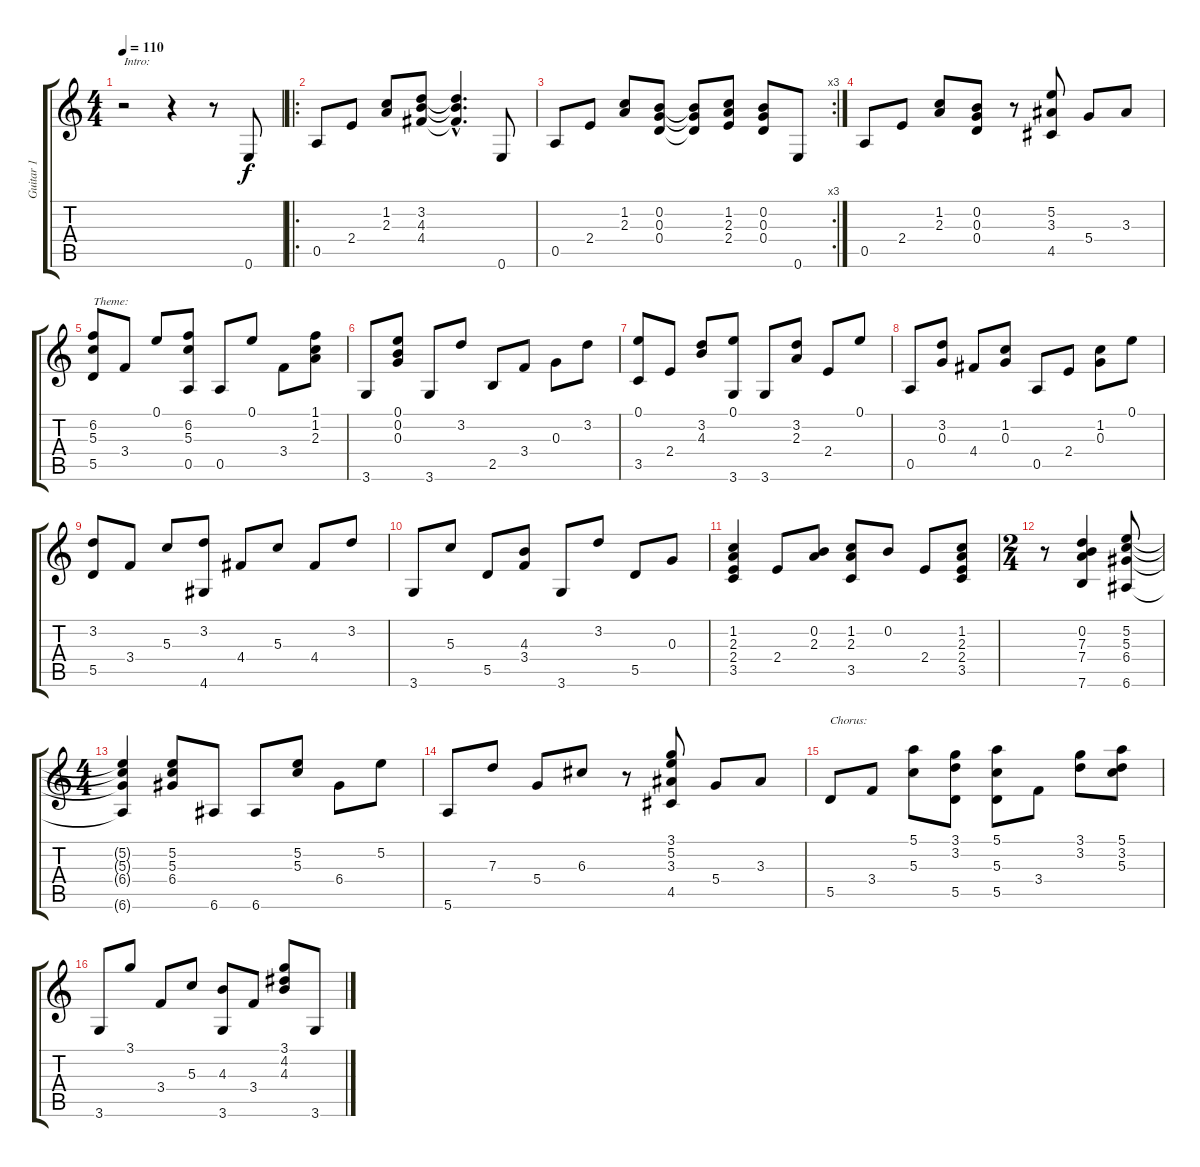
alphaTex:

\track ("Guitar 1" "Guitar 1") {instrument acousticguitarnylon}
\staff {score tabs}
\tuning (E4 B3 G3 D3 A2 E2) {hide}
\ts (4 4)
\tempo 110
\clef g2
\ks c
r.2{txt "Intro:" dy f instrument acousticguitarnylon} r.4 r.8 0.6.8 |
\ro
0.5.8 2.4.8 (1.2 2.3).8 (3.2 4.3 4.4).8 (3.2{hac t} 4.3{hac t} 4.4{hac t}).4{d} 0.6.8 |
\rc 3
0.5.8 2.4.8 (1.2 2.3).8 (0.2 0.3 0.4).8 (0.2{t} 0.3{t} 0.4{t}).8 (1.2 2.3 2.4).8 (0.2 0.3 0.4).8 0.6.8 |
0.5.8 2.4.8 (1.2 2.3).8 (0.2 0.3 0.4).8 r.8 (5.2 3.3 4.5).8 5.4.8 3.3.8 |
(6.2 5.3 5.5).8{txt "Theme:"} 3.4.8 0.1.8 (6.2 5.3 0.5).8 0.5.8 0.1.8 3.4.8 (1.1 1.2 2.3).8 |
3.6.8 (0.1 0.2 0.3).8 3.6.8 3.2.8 2.5.8 3.4.8 0.3.8 3.2.8 |
(0.1 3.5).8 2.4.8 (3.2 4.3).8 (0.1 3.6).8 3.6.8 (3.2 2.3).8 2.4.8 0.1.8 |
0.5.8 (3.2 0.3).8 4.4.8 (1.2 0.3).8 0.5.8 2.4.8 (1.2 0.3).8 0.1.8 |
(3.2 5.5).8 3.4.8 5.3.8 (3.2 4.6).8 4.4.8 5.3.8 4.4.8 3.2.8 |
3.6.8 5.3.8 5.5.8 (4.3 3.4).8 3.6.8 3.2.8 5.5.8 0.3.8 |
(1.2 2.3 2.4 3.5).4 2.4.8 (0.2 2.3).8 (1.2 2.3 3.5).8 0.2.8 2.4.8 (1.2 2.3 2.4 3.5).8 |
\ts (2 4)
r.8 (0.2 7.3 7.4 7.6).4 (5.2 5.3 6.4 6.6).8 |
\ts (4 4)
(5.2{t} 5.3{t} 6.4{t} 6.6{t}).4 (5.2 5.3 6.4).8 6.6.8 6.6.8 (5.2 5.3).8 6.4.8 5.2.8 |
5.6.8 7.3.8 5.4.8 6.3.8 r.8 (3.1 5.2 3.3 4.5).8 5.4.8 3.3.8 |
5.5.8{txt "Chorus:"} 3.4.8 (5.1 5.3).8 (3.1 3.2 5.5).8 (5.1 5.3 5.5).8 3.4.8 (3.1 3.2).8 (5.1 3.2 5.3).8 |
3.6.8 3.1.8 3.4.8 5.3.8 (4.3 3.6).8 3.4.8 (3.1 4.2 4.3).8 3.6.8
